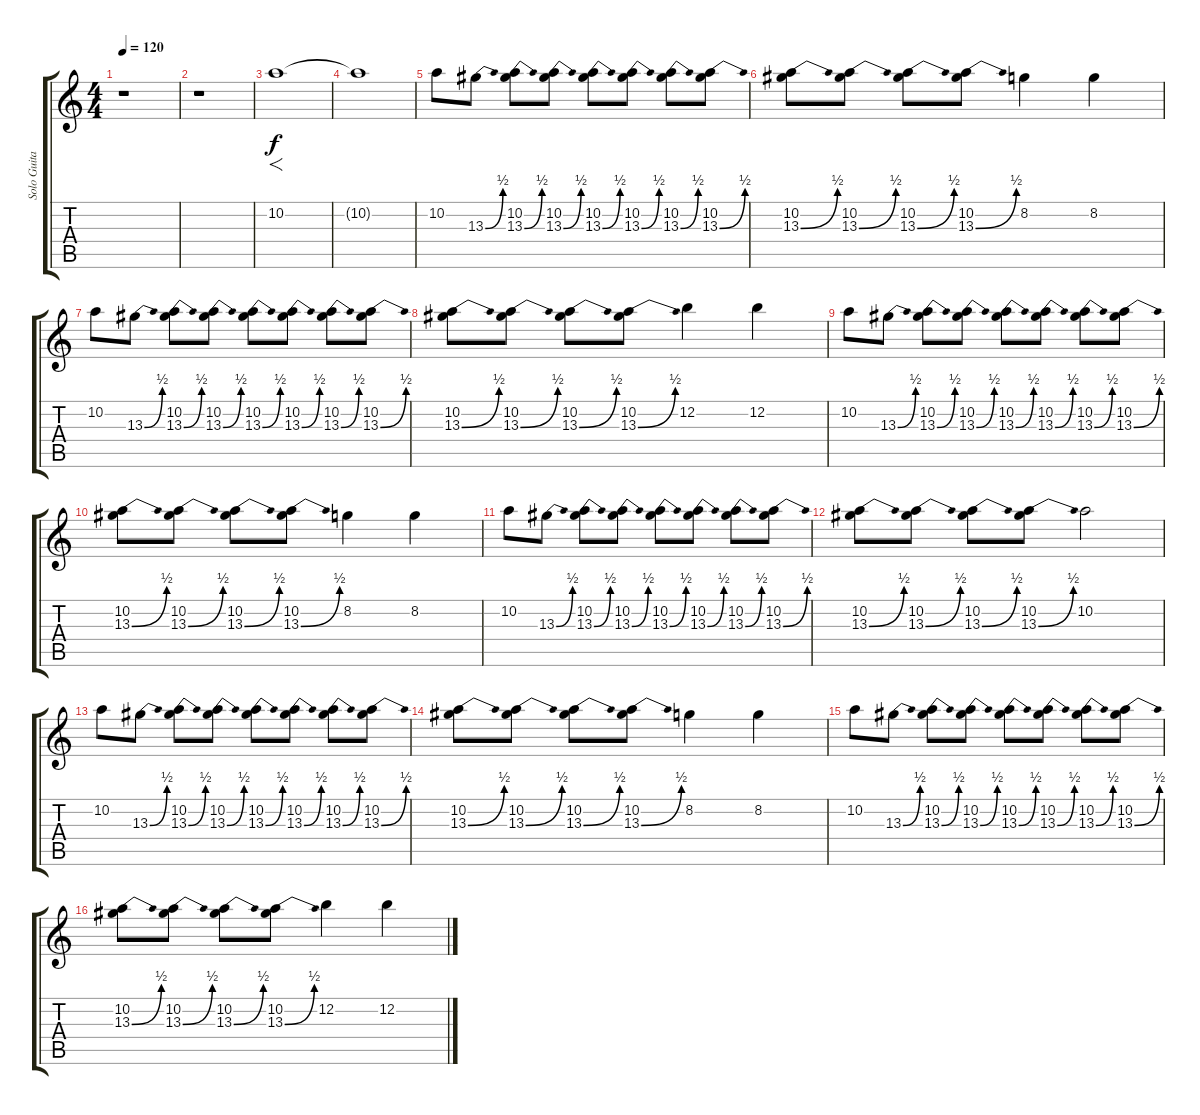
\track ("Solo Guitar" "Solo Guita") {instrument distortionguitar}
\staff {score tabs}
\tuning (E4 B3 G3 D3 A2 E2) {hide}
\ts (4 4)
\tempo 120
\clef g2
\ks c
r.1{dy f} |
r.1 |
10.2.1{f} |
10.2{t}.1 |
10.2.8 13.3{be (bend 0 0 60 2)}.8 (10.2 13.3{be (bend 0 0 60 2)}).8 (10.2 13.3{be (bend 0 0 60 2)}).8 (10.2 13.3{be (bend 0 0 60 2)}).8 (10.2 13.3{be (bend 0 0 60 2)}).8 (10.2 13.3{be (bend 0 0 60 2)}).8 (10.2 13.3{be (bend 0 0 60 2)}).8 |
(10.2 13.3{be (bend 0 0 60 2)}).8 (10.2 13.3{be (bend 0 0 60 2)}).8 (10.2 13.3{be (bend 0 0 60 2)}).8 (10.2 13.3{be (bend 0 0 60 2)}).8 8.2.4 8.2.4 |
10.2.8 13.3{be (bend 0 0 60 2)}.8 (10.2 13.3{be (bend 0 0 60 2)}).8 (10.2 13.3{be (bend 0 0 60 2)}).8 (10.2 13.3{be (bend 0 0 60 2)}).8 (10.2 13.3{be (bend 0 0 60 2)}).8 (10.2 13.3{be (bend 0 0 60 2)}).8 (10.2 13.3{be (bend 0 0 60 2)}).8 |
(10.2 13.3{be (bend 0 0 60 2)}).8 (10.2 13.3{be (bend 0 0 60 2)}).8 (10.2 13.3{be (bend 0 0 60 2)}).8 (10.2 13.3{be (bend 0 0 60 2)}).8 12.2.4 12.2.4 |
10.2.8 13.3{be (bend 0 0 60 2)}.8 (10.2 13.3{be (bend 0 0 60 2)}).8 (10.2 13.3{be (bend 0 0 60 2)}).8 (10.2 13.3{be (bend 0 0 60 2)}).8 (10.2 13.3{be (bend 0 0 60 2)}).8 (10.2 13.3{be (bend 0 0 60 2)}).8 (10.2 13.3{be (bend 0 0 60 2)}).8 |
(10.2 13.3{be (bend 0 0 60 2)}).8 (10.2 13.3{be (bend 0 0 60 2)}).8 (10.2 13.3{be (bend 0 0 60 2)}).8 (10.2 13.3{be (bend 0 0 60 2)}).8 8.2.4 8.2.4 |
10.2.8 13.3{be (bend 0 0 60 2)}.8 (10.2 13.3{be (bend 0 0 60 2)}).8 (10.2 13.3{be (bend 0 0 60 2)}).8 (10.2 13.3{be (bend 0 0 60 2)}).8 (10.2 13.3{be (bend 0 0 60 2)}).8 (10.2 13.3{be (bend 0 0 60 2)}).8 (10.2 13.3{be (bend 0 0 60 2)}).8 |
(10.2 13.3{be (bend 0 0 60 2)}).8 (10.2 13.3{be (bend 0 0 60 2)}).8 (10.2 13.3{be (bend 0 0 60 2)}).8 (10.2 13.3{be (bend 0 0 60 2)}).8 10.2.2 |
10.2.8 13.3{be (bend 0 0 60 2)}.8 (10.2 13.3{be (bend 0 0 60 2)}).8 (10.2 13.3{be (bend 0 0 60 2)}).8 (10.2 13.3{be (bend 0 0 60 2)}).8 (10.2 13.3{be (bend 0 0 60 2)}).8 (10.2 13.3{be (bend 0 0 60 2)}).8 (10.2 13.3{be (bend 0 0 60 2)}).8 |
(10.2 13.3{be (bend 0 0 60 2)}).8 (10.2 13.3{be (bend 0 0 60 2)}).8 (10.2 13.3{be (bend 0 0 60 2)}).8 (10.2 13.3{be (bend 0 0 60 2)}).8 8.2.4 8.2.4 |
10.2.8 13.3{be (bend 0 0 60 2)}.8 (10.2 13.3{be (bend 0 0 60 2)}).8 (10.2 13.3{be (bend 0 0 60 2)}).8 (10.2 13.3{be (bend 0 0 60 2)}).8 (10.2 13.3{be (bend 0 0 60 2)}).8 (10.2 13.3{be (bend 0 0 60 2)}).8 (10.2 13.3{be (bend 0 0 60 2)}).8 |
(10.2 13.3{be (bend 0 0 60 2)}).8 (10.2 13.3{be (bend 0 0 60 2)}).8 (10.2 13.3{be (bend 0 0 60 2)}).8 (10.2 13.3{be (bend 0 0 60 2)}).8 12.2.4 12.2.4
